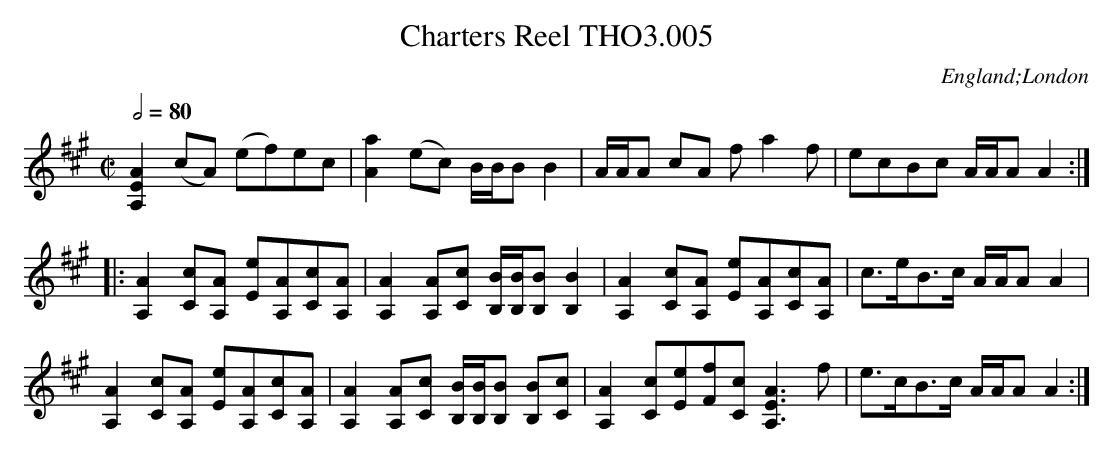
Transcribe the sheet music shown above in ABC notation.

X:1
T:Charters Reel THO3.005
O:England;London
M:C|
L:1/8
Q:1/2=80
K:A
[A2E2A,2] (cA) (ef)ec|[a2A2](ec) B/B/B B2|\
A/A/A cA f a2f|ecBc A/A/A A2:|
|:[A2A,2][cC][AA,] [eE][AA,][cC][AA,]|\
[A2A,2][AA,][cC] [B/B,/][B/B,/][BB,] [B2B,2]|\
[A2A,2] [cC][AA,] [eE][AA,][cC][AA,]|c>eB>c A/A/A A2|
[A2A,2][cC][AA,] [eE][AA,][cC][AA,]|\
[A2A,2][AA,][cC] [B/B,/][B/B,/][BB,] [BB,][cC]|\
[A2A,2] [cC][eE][fF][cC] [A3E3A,3] f|e>cB>c A/A/A A2:|
